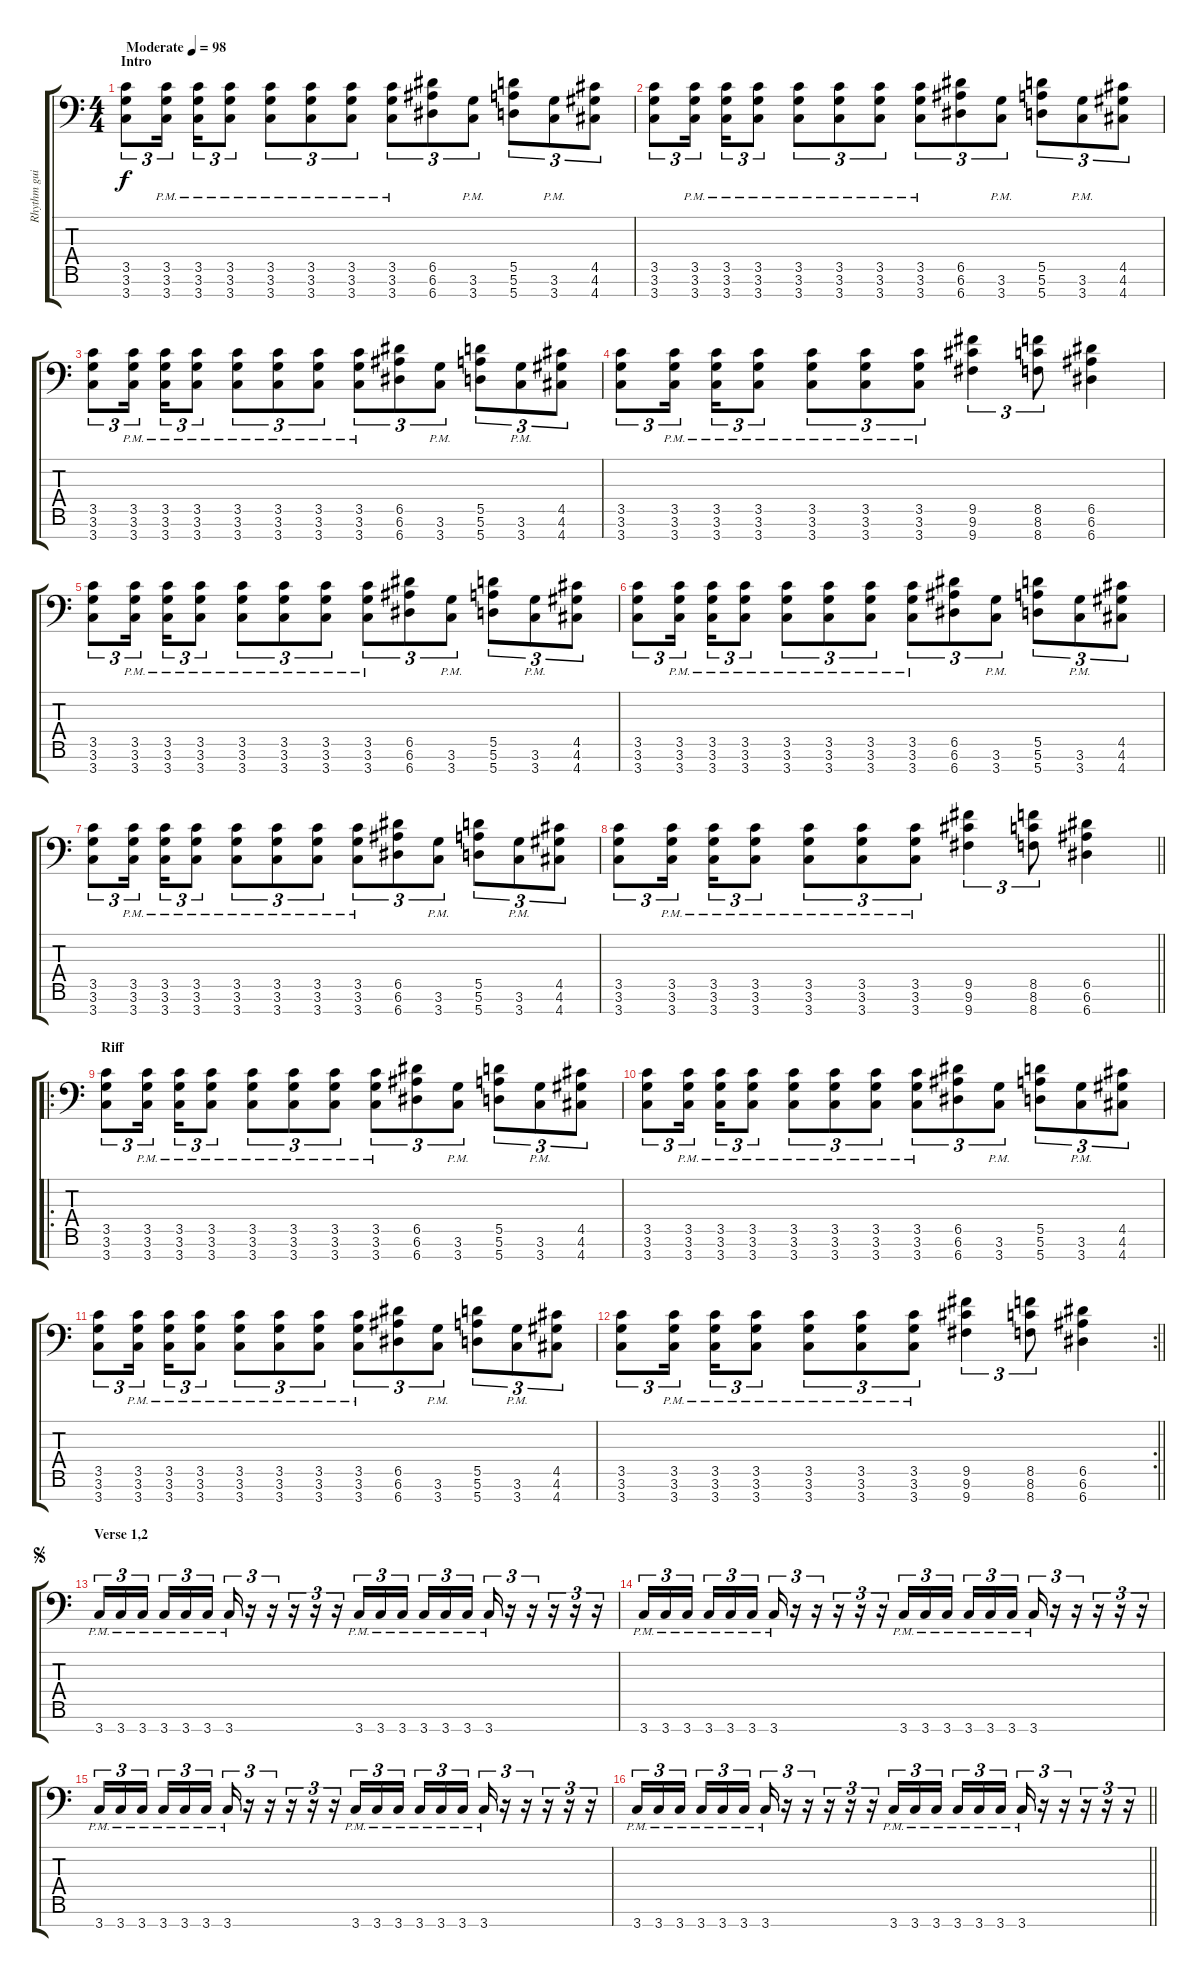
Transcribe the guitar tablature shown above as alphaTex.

\track ("Rhythm guitar" "Rhythm gui") {instrument distortionguitar}
\staff {score tabs}
\tuning (E4 B3 G3 D3 A2 E2 A1) {hide}
\ts (4 4)
\section ("" "Intro")
\tempo (98 "Moderate")
\clef f4
\ks c
(3.5 3.6 3.7).8{tu (3 2) dy f instrument distortionguitar} (3.5{pm} 3.6{pm} 3.7{pm}).16{tu (3 2) beam splitsecondary} (3.5{pm} 3.6{pm} 3.7{pm}).16{tu (3 2)} (3.5{pm} 3.6{pm} 3.7{pm}).8{tu (3 2)} (3.5{pm} 3.6{pm} 3.7{pm}).8{tu (3 2)} (3.5{pm} 3.6{pm} 3.7{pm}).8{tu (3 2)} (3.5{pm} 3.6{pm} 3.7{pm}).8{tu (3 2)} (3.5{pm} 3.6{pm} 3.7{pm}).8{tu (3 2)} (6.5 6.6 6.7).8{tu (3 2)} (3.6{pm} 3.7{pm}).8{tu (3 2)} (5.5 5.6 5.7).8{tu (3 2)} (3.6{pm} 3.7{pm}).8{tu (3 2)} (4.5 4.6 4.7).8{tu (3 2)} |
(3.5 3.6 3.7).8{tu (3 2)} (3.5{pm} 3.6{pm} 3.7{pm}).16{tu (3 2) beam splitsecondary} (3.5{pm} 3.6{pm} 3.7{pm}).16{tu (3 2)} (3.5{pm} 3.6{pm} 3.7{pm}).8{tu (3 2)} (3.5{pm} 3.6{pm} 3.7{pm}).8{tu (3 2)} (3.5{pm} 3.6{pm} 3.7{pm}).8{tu (3 2)} (3.5{pm} 3.6{pm} 3.7{pm}).8{tu (3 2)} (3.5{pm} 3.6{pm} 3.7{pm}).8{tu (3 2)} (6.5 6.6 6.7).8{tu (3 2)} (3.6{pm} 3.7{pm}).8{tu (3 2)} (5.5 5.6 5.7).8{tu (3 2)} (3.6{pm} 3.7{pm}).8{tu (3 2)} (4.5 4.6 4.7).8{tu (3 2)} |
(3.5 3.6 3.7).8{tu (3 2)} (3.5{pm} 3.6{pm} 3.7{pm}).16{tu (3 2) beam splitsecondary} (3.5{pm} 3.6{pm} 3.7{pm}).16{tu (3 2)} (3.5{pm} 3.6{pm} 3.7{pm}).8{tu (3 2)} (3.5{pm} 3.6{pm} 3.7{pm}).8{tu (3 2)} (3.5{pm} 3.6{pm} 3.7{pm}).8{tu (3 2)} (3.5{pm} 3.6{pm} 3.7{pm}).8{tu (3 2)} (3.5{pm} 3.6{pm} 3.7{pm}).8{tu (3 2)} (6.5 6.6 6.7).8{tu (3 2)} (3.6{pm} 3.7{pm}).8{tu (3 2)} (5.5 5.6 5.7).8{tu (3 2)} (3.6{pm} 3.7{pm}).8{tu (3 2)} (4.5 4.6 4.7).8{tu (3 2)} |
(3.5 3.6 3.7).8{tu (3 2)} (3.5{pm} 3.6{pm} 3.7{pm}).16{tu (3 2) beam splitsecondary} (3.5{pm} 3.6{pm} 3.7{pm}).16{tu (3 2)} (3.5{pm} 3.6{pm} 3.7{pm}).8{tu (3 2)} (3.5{pm} 3.6{pm} 3.7{pm}).8{tu (3 2)} (3.5{pm} 3.6{pm} 3.7{pm}).8{tu (3 2)} (3.5{pm} 3.6{pm} 3.7{pm}).8{tu (3 2)} (9.5 9.6 9.7).4{tu (3 2)} (8.5 8.6 8.7).8{tu (3 2)} (6.5 6.6 6.7).4 |
(3.5 3.6 3.7).8{tu (3 2)} (3.5{pm} 3.6{pm} 3.7{pm}).16{tu (3 2) beam splitsecondary} (3.5{pm} 3.6{pm} 3.7{pm}).16{tu (3 2)} (3.5{pm} 3.6{pm} 3.7{pm}).8{tu (3 2)} (3.5{pm} 3.6{pm} 3.7{pm}).8{tu (3 2)} (3.5{pm} 3.6{pm} 3.7{pm}).8{tu (3 2)} (3.5{pm} 3.6{pm} 3.7{pm}).8{tu (3 2)} (3.5{pm} 3.6{pm} 3.7{pm}).8{tu (3 2)} (6.5 6.6 6.7).8{tu (3 2)} (3.6{pm} 3.7{pm}).8{tu (3 2)} (5.5 5.6 5.7).8{tu (3 2)} (3.6{pm} 3.7{pm}).8{tu (3 2)} (4.5 4.6 4.7).8{tu (3 2)} |
(3.5 3.6 3.7).8{tu (3 2)} (3.5{pm} 3.6{pm} 3.7{pm}).16{tu (3 2) beam splitsecondary} (3.5{pm} 3.6{pm} 3.7{pm}).16{tu (3 2)} (3.5{pm} 3.6{pm} 3.7{pm}).8{tu (3 2)} (3.5{pm} 3.6{pm} 3.7{pm}).8{tu (3 2)} (3.5{pm} 3.6{pm} 3.7{pm}).8{tu (3 2)} (3.5{pm} 3.6{pm} 3.7{pm}).8{tu (3 2)} (3.5{pm} 3.6{pm} 3.7{pm}).8{tu (3 2)} (6.5 6.6 6.7).8{tu (3 2)} (3.6{pm} 3.7{pm}).8{tu (3 2)} (5.5 5.6 5.7).8{tu (3 2)} (3.6{pm} 3.7{pm}).8{tu (3 2)} (4.5 4.6 4.7).8{tu (3 2)} |
(3.5 3.6 3.7).8{tu (3 2)} (3.5{pm} 3.6{pm} 3.7{pm}).16{tu (3 2) beam splitsecondary} (3.5{pm} 3.6{pm} 3.7{pm}).16{tu (3 2)} (3.5{pm} 3.6{pm} 3.7{pm}).8{tu (3 2)} (3.5{pm} 3.6{pm} 3.7{pm}).8{tu (3 2)} (3.5{pm} 3.6{pm} 3.7{pm}).8{tu (3 2)} (3.5{pm} 3.6{pm} 3.7{pm}).8{tu (3 2)} (3.5{pm} 3.6{pm} 3.7{pm}).8{tu (3 2)} (6.5 6.6 6.7).8{tu (3 2)} (3.6{pm} 3.7{pm}).8{tu (3 2)} (5.5 5.6 5.7).8{tu (3 2)} (3.6{pm} 3.7{pm}).8{tu (3 2)} (4.5 4.6 4.7).8{tu (3 2)} |
\barLineRight lightlight
(3.5 3.6 3.7).8{tu (3 2)} (3.5{pm} 3.6{pm} 3.7{pm}).16{tu (3 2) beam splitsecondary} (3.5{pm} 3.6{pm} 3.7{pm}).16{tu (3 2)} (3.5{pm} 3.6{pm} 3.7{pm}).8{tu (3 2)} (3.5{pm} 3.6{pm} 3.7{pm}).8{tu (3 2)} (3.5{pm} 3.6{pm} 3.7{pm}).8{tu (3 2)} (3.5{pm} 3.6{pm} 3.7{pm}).8{tu (3 2)} (9.5 9.6 9.7).4{tu (3 2)} (8.5 8.6 8.7).8{tu (3 2)} (6.5 6.6 6.7).4 |
\ro
\section ("" "Riff")
(3.5 3.6 3.7).8{tu (3 2)} (3.5{pm} 3.6{pm} 3.7{pm}).16{tu (3 2) beam splitsecondary} (3.5{pm} 3.6{pm} 3.7{pm}).16{tu (3 2)} (3.5{pm} 3.6{pm} 3.7{pm}).8{tu (3 2)} (3.5{pm} 3.6{pm} 3.7{pm}).8{tu (3 2)} (3.5{pm} 3.6{pm} 3.7{pm}).8{tu (3 2)} (3.5{pm} 3.6{pm} 3.7{pm}).8{tu (3 2)} (3.5{pm} 3.6{pm} 3.7{pm}).8{tu (3 2)} (6.5 6.6 6.7).8{tu (3 2)} (3.6{pm} 3.7{pm}).8{tu (3 2)} (5.5 5.6 5.7).8{tu (3 2)} (3.6{pm} 3.7{pm}).8{tu (3 2)} (4.5 4.6 4.7).8{tu (3 2)} |
(3.5 3.6 3.7).8{tu (3 2)} (3.5{pm} 3.6{pm} 3.7{pm}).16{tu (3 2) beam splitsecondary} (3.5{pm} 3.6{pm} 3.7{pm}).16{tu (3 2)} (3.5{pm} 3.6{pm} 3.7{pm}).8{tu (3 2)} (3.5{pm} 3.6{pm} 3.7{pm}).8{tu (3 2)} (3.5{pm} 3.6{pm} 3.7{pm}).8{tu (3 2)} (3.5{pm} 3.6{pm} 3.7{pm}).8{tu (3 2)} (3.5{pm} 3.6{pm} 3.7{pm}).8{tu (3 2)} (6.5 6.6 6.7).8{tu (3 2)} (3.6{pm} 3.7{pm}).8{tu (3 2)} (5.5 5.6 5.7).8{tu (3 2)} (3.6{pm} 3.7{pm}).8{tu (3 2)} (4.5 4.6 4.7).8{tu (3 2)} |
(3.5 3.6 3.7).8{tu (3 2)} (3.5{pm} 3.6{pm} 3.7{pm}).16{tu (3 2) beam splitsecondary} (3.5{pm} 3.6{pm} 3.7{pm}).16{tu (3 2)} (3.5{pm} 3.6{pm} 3.7{pm}).8{tu (3 2)} (3.5{pm} 3.6{pm} 3.7{pm}).8{tu (3 2)} (3.5{pm} 3.6{pm} 3.7{pm}).8{tu (3 2)} (3.5{pm} 3.6{pm} 3.7{pm}).8{tu (3 2)} (3.5{pm} 3.6{pm} 3.7{pm}).8{tu (3 2)} (6.5 6.6 6.7).8{tu (3 2)} (3.6{pm} 3.7{pm}).8{tu (3 2)} (5.5 5.6 5.7).8{tu (3 2)} (3.6{pm} 3.7{pm}).8{tu (3 2)} (4.5 4.6 4.7).8{tu (3 2)} |
\rc 2
\barLineRight lightlight
(3.5 3.6 3.7).8{tu (3 2)} (3.5{pm} 3.6{pm} 3.7{pm}).16{tu (3 2) beam splitsecondary} (3.5{pm} 3.6{pm} 3.7{pm}).16{tu (3 2)} (3.5{pm} 3.6{pm} 3.7{pm}).8{tu (3 2)} (3.5{pm} 3.6{pm} 3.7{pm}).8{tu (3 2)} (3.5{pm} 3.6{pm} 3.7{pm}).8{tu (3 2)} (3.5{pm} 3.6{pm} 3.7{pm}).8{tu (3 2)} (9.5 9.6 9.7).4{tu (3 2)} (8.5 8.6 8.7).8{tu (3 2)} (6.5 6.6 6.7).4 |
\section ("" "Verse 1,2")
\jump segno
3.7{pm}.16{tu (3 2) volume 6} 3.7{pm}.16{tu (3 2)} 3.7{pm}.16{tu (3 2) beam splitsecondary} 3.7{pm}.16{tu (3 2)} 3.7{pm}.16{tu (3 2)} 3.7{pm}.16{tu (3 2)} 3.7{pm}.16{tu (3 2)} r.16{tu (3 2)} r.16{tu (3 2)} r.16{tu (3 2)} r.16{tu (3 2)} r.16{tu (3 2)} 3.7{pm}.16{tu (3 2)} 3.7{pm}.16{tu (3 2)} 3.7{pm}.16{tu (3 2) beam splitsecondary} 3.7{pm}.16{tu (3 2)} 3.7{pm}.16{tu (3 2)} 3.7{pm}.16{tu (3 2)} 3.7{pm}.16{tu (3 2)} r.16{tu (3 2)} r.16{tu (3 2)} r.16{tu (3 2)} r.16{tu (3 2)} r.16{tu (3 2)} |
3.7{pm}.16{tu (3 2)} 3.7{pm}.16{tu (3 2)} 3.7{pm}.16{tu (3 2) beam splitsecondary} 3.7{pm}.16{tu (3 2)} 3.7{pm}.16{tu (3 2)} 3.7{pm}.16{tu (3 2)} 3.7{pm}.16{tu (3 2)} r.16{tu (3 2)} r.16{tu (3 2)} r.16{tu (3 2)} r.16{tu (3 2)} r.16{tu (3 2)} 3.7{pm}.16{tu (3 2)} 3.7{pm}.16{tu (3 2)} 3.7{pm}.16{tu (3 2) beam splitsecondary} 3.7{pm}.16{tu (3 2)} 3.7{pm}.16{tu (3 2)} 3.7{pm}.16{tu (3 2)} 3.7{pm}.16{tu (3 2)} r.16{tu (3 2)} r.16{tu (3 2)} r.16{tu (3 2)} r.16{tu (3 2)} r.16{tu (3 2)} |
3.7{pm}.16{tu (3 2)} 3.7{pm}.16{tu (3 2)} 3.7{pm}.16{tu (3 2) beam splitsecondary} 3.7{pm}.16{tu (3 2)} 3.7{pm}.16{tu (3 2)} 3.7{pm}.16{tu (3 2)} 3.7{pm}.16{tu (3 2)} r.16{tu (3 2)} r.16{tu (3 2)} r.16{tu (3 2)} r.16{tu (3 2)} r.16{tu (3 2)} 3.7{pm}.16{tu (3 2)} 3.7{pm}.16{tu (3 2)} 3.7{pm}.16{tu (3 2) beam splitsecondary} 3.7{pm}.16{tu (3 2)} 3.7{pm}.16{tu (3 2)} 3.7{pm}.16{tu (3 2)} 3.7{pm}.16{tu (3 2)} r.16{tu (3 2)} r.16{tu (3 2)} r.16{tu (3 2)} r.16{tu (3 2)} r.16{tu (3 2)} |
\barLineRight lightlight
3.7{pm}.16{tu (3 2)} 3.7{pm}.16{tu (3 2)} 3.7{pm}.16{tu (3 2) beam splitsecondary} 3.7{pm}.16{tu (3 2)} 3.7{pm}.16{tu (3 2)} 3.7{pm}.16{tu (3 2)} 3.7{pm}.16{tu (3 2)} r.16{tu (3 2)} r.16{tu (3 2)} r.16{tu (3 2)} r.16{tu (3 2)} r.16{tu (3 2)} 3.7{pm}.16{tu (3 2)} 3.7{pm}.16{tu (3 2)} 3.7{pm}.16{tu (3 2) beam splitsecondary} 3.7{pm}.16{tu (3 2)} 3.7{pm}.16{tu (3 2)} 3.7{pm}.16{tu (3 2)} 3.7{pm}.16{tu (3 2)} r.16{tu (3 2)} r.16{tu (3 2)} r.16{tu (3 2)} r.16{tu (3 2)} r.16{tu (3 2)}
